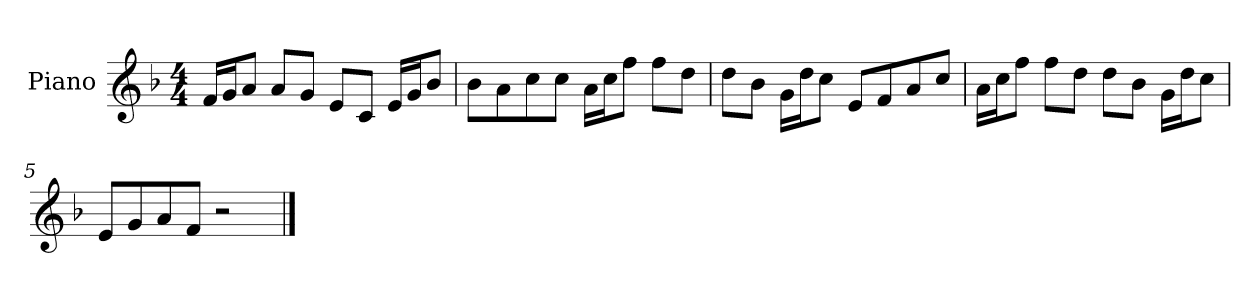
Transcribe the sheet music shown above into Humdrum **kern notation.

**kern
*part1
*staff1
*I"Piano
*I'P-no
*clefG2
*k[b-]
*M4/4
*MM90
=1
16f/LL
16g/J
8a/J
8a/L
8g/J
8e/L
8c/J
16e/LL
16g/J
8b-/J
=2
8b-\L
8a\
8cc\
8cc\J
16a\LL
16cc\J
8ff\J
8ff\L
8dd\J
=3
8dd\L
8b-\J
16g\LL
16dd\J
8cc\J
8e/L
8f/
8a/
8cc/J
=4
16a\LL
16cc\J
8ff\J
8ff\L
8dd\J
8dd\L
8b-\J
16g\LL
16dd\J
8cc\J
!!LO:LB:g=z
=5
8e/L
8g/
8a/
8f/J
2r
==
*-
